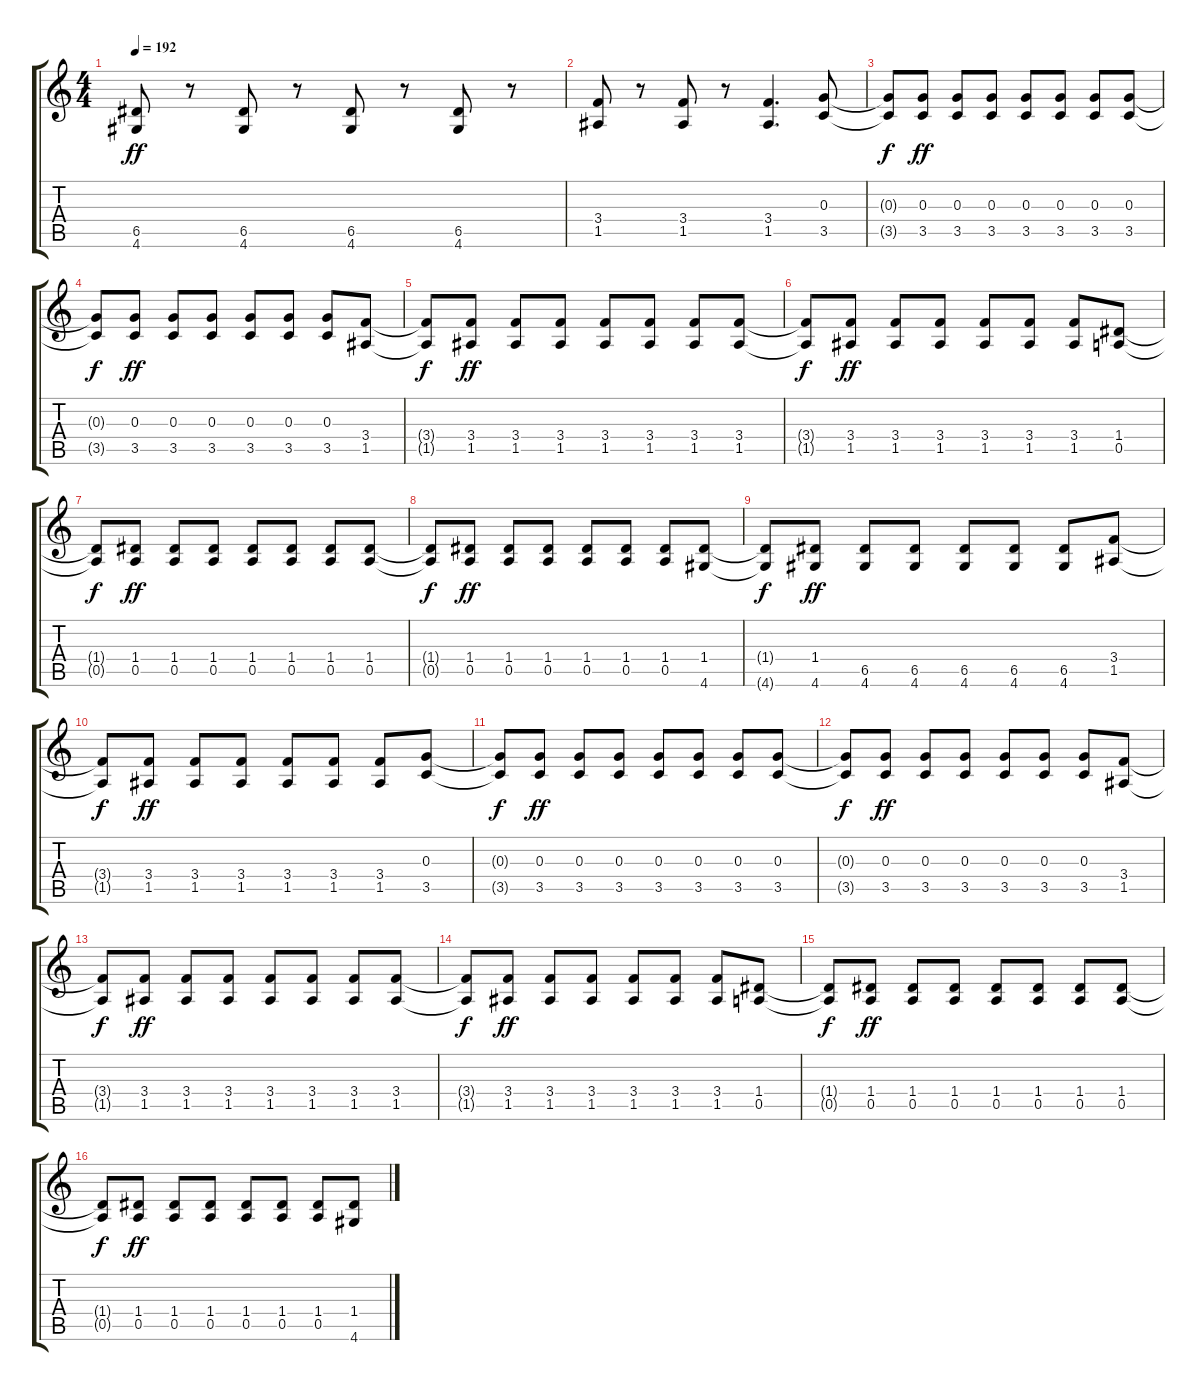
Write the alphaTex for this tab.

\track "" {instrument distortionguitar}
\staff {score tabs}
\tuning (E4 B3 G3 D3 A2 E2) {hide}
\ts (4 4)
\tempo 192
\clef g2
\ks c
(6.5 4.6).8{dy ff} r.8 (6.5 4.6).8 r.8 (6.5 4.6).8 r.8 (6.5 4.6).8 r.8 |
(3.4 1.5).8 r.8 (3.4 1.5).8 r.8 (3.4 1.5).4{d} (0.3 3.5).8 |
(0.3{t} 3.5{t}).8{dy f} (0.3 3.5).8{dy ff} (0.3 3.5).8 (0.3 3.5).8 (0.3 3.5).8 (0.3 3.5).8 (0.3 3.5).8 (0.3 3.5).8 |
(0.3{t} 3.5{t}).8{dy f} (0.3 3.5).8{dy ff} (0.3 3.5).8 (0.3 3.5).8 (0.3 3.5).8 (0.3 3.5).8 (0.3 3.5).8 (3.4 1.5).8 |
(3.4{t} 1.5{t}).8{dy f} (3.4 1.5).8{dy ff} (3.4 1.5).8 (3.4 1.5).8 (3.4 1.5).8 (3.4 1.5).8 (3.4 1.5).8 (3.4 1.5).8 |
(3.4{t} 1.5{t}).8{dy f} (3.4 1.5).8{dy ff} (3.4 1.5).8 (3.4 1.5).8 (3.4 1.5).8 (3.4 1.5).8 (3.4 1.5).8 (1.4 0.5).8 |
(1.4{t} 0.5{t}).8{dy f} (1.4 0.5).8{dy ff} (1.4 0.5).8 (1.4 0.5).8 (1.4 0.5).8 (1.4 0.5).8 (1.4 0.5).8 (1.4 0.5).8 |
(1.4{t} 0.5{t}).8{dy f} (1.4 0.5).8{dy ff} (1.4 0.5).8 (1.4 0.5).8 (1.4 0.5).8 (1.4 0.5).8 (1.4 0.5).8 (1.4 4.6).8 |
(1.4{t} 4.6{t}).8{dy f} (1.4 4.6).8{dy ff} (6.5 4.6).8 (6.5 4.6).8 (6.5 4.6).8 (6.5 4.6).8 (6.5 4.6).8 (3.4 1.5).8 |
(3.4{t} 1.5{t}).8{dy f} (3.4 1.5).8{dy ff} (3.4 1.5).8 (3.4 1.5).8 (3.4 1.5).8 (3.4 1.5).8 (3.4 1.5).8 (0.3 3.5).8 |
(0.3{t} 3.5{t}).8{dy f} (0.3 3.5).8{dy ff} (0.3 3.5).8 (0.3 3.5).8 (0.3 3.5).8 (0.3 3.5).8 (0.3 3.5).8 (0.3 3.5).8 |
(0.3{t} 3.5{t}).8{dy f} (0.3 3.5).8{dy ff} (0.3 3.5).8 (0.3 3.5).8 (0.3 3.5).8 (0.3 3.5).8 (0.3 3.5).8 (3.4 1.5).8 |
(3.4{t} 1.5{t}).8{dy f} (3.4 1.5).8{dy ff} (3.4 1.5).8 (3.4 1.5).8 (3.4 1.5).8 (3.4 1.5).8 (3.4 1.5).8 (3.4 1.5).8 |
(3.4{t} 1.5{t}).8{dy f} (3.4 1.5).8{dy ff} (3.4 1.5).8 (3.4 1.5).8 (3.4 1.5).8 (3.4 1.5).8 (3.4 1.5).8 (1.4 0.5).8 |
(1.4{t} 0.5{t}).8{dy f} (1.4 0.5).8{dy ff} (1.4 0.5).8 (1.4 0.5).8 (1.4 0.5).8 (1.4 0.5).8 (1.4 0.5).8 (1.4 0.5).8 |
(1.4{t} 0.5{t}).8{dy f} (1.4 0.5).8{dy ff} (1.4 0.5).8 (1.4 0.5).8 (1.4 0.5).8 (1.4 0.5).8 (1.4 0.5).8 (1.4 4.6).8
